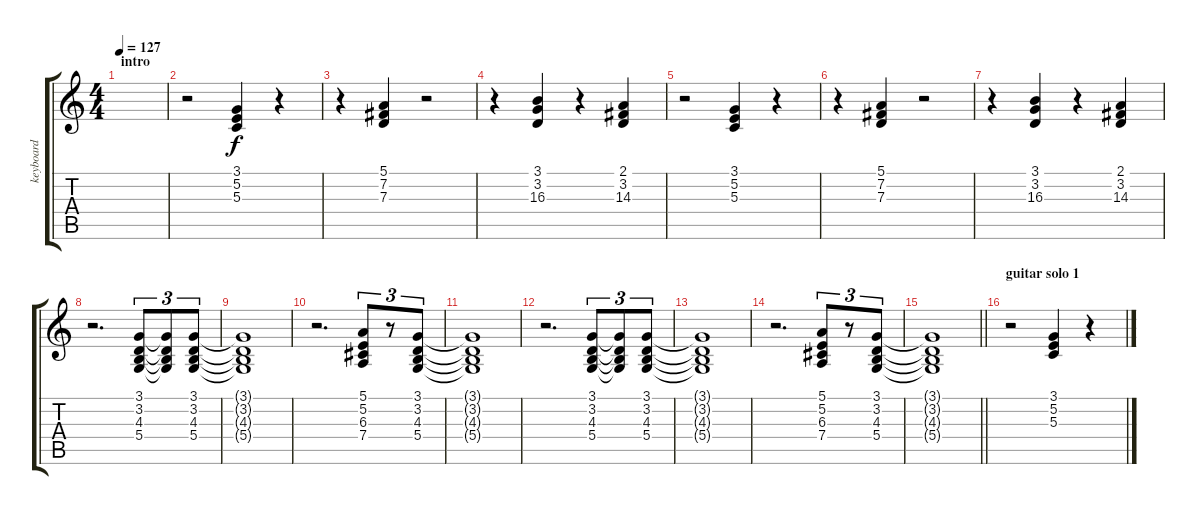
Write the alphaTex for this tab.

\track ("keyboard" "keyboard") {instrument acousticgrandpiano}
\staff {score tabs}
\tuning (E4 B3 G3 D3 A2 E2) {hide}
\ts (4 4)
\section ("" "intro")
\tempo 127
\clef g2
\ks c
|
r.2{instrument drawbarorgan} (3.1 5.2 5.3).4 r.4 |
r.4 (5.1 7.2 7.3).4 r.2 |
r.4 (3.1 3.2 16.3).4 r.4 (2.1 3.2 14.3).4 |
r.2 (3.1 5.2 5.3).4 r.4 |
r.4 (5.1 7.2 7.3).4 r.2 |
r.4 (3.1 3.2 16.3).4 r.4 (2.1 3.2 14.3).4 |
r.2{d instrument honkytonkpiano} (3.1 3.2 4.3 5.4).8{tu (3 2)} (3.1{t} 3.2{t} 4.3{t} 5.4{t}).8{tu (3 2)} (3.1 3.2 4.3 5.4).8{tu (3 2)} |
(3.1{t} 3.2{t} 4.3{t} 5.4{t}).1 |
r.2{d} (5.1 5.2 6.3 7.4).8{tu (3 2)} r.8{tu (3 2)} (3.1 3.2 4.3 5.4).8{tu (3 2)} |
(3.1{t} 3.2{t} 4.3{t} 5.4{t}).1 |
r.2{d} (3.1 3.2 4.3 5.4).8{tu (3 2)} (3.1{t} 3.2{t} 4.3{t} 5.4{t}).8{tu (3 2)} (3.1 3.2 4.3 5.4).8{tu (3 2)} |
(3.1{t} 3.2{t} 4.3{t} 5.4{t}).1 |
r.2{d} (5.1 5.2 6.3 7.4).8{tu (3 2)} r.8{tu (3 2)} (3.1 3.2 4.3 5.4).8{tu (3 2)} |
\barLineRight lightlight
(3.1{t} 3.2{t} 4.3{t} 5.4{t}).1 |
\section ("" "guitar solo 1")
r.2{instrument drawbarorgan} (3.1 5.2 5.3).4 r.4
